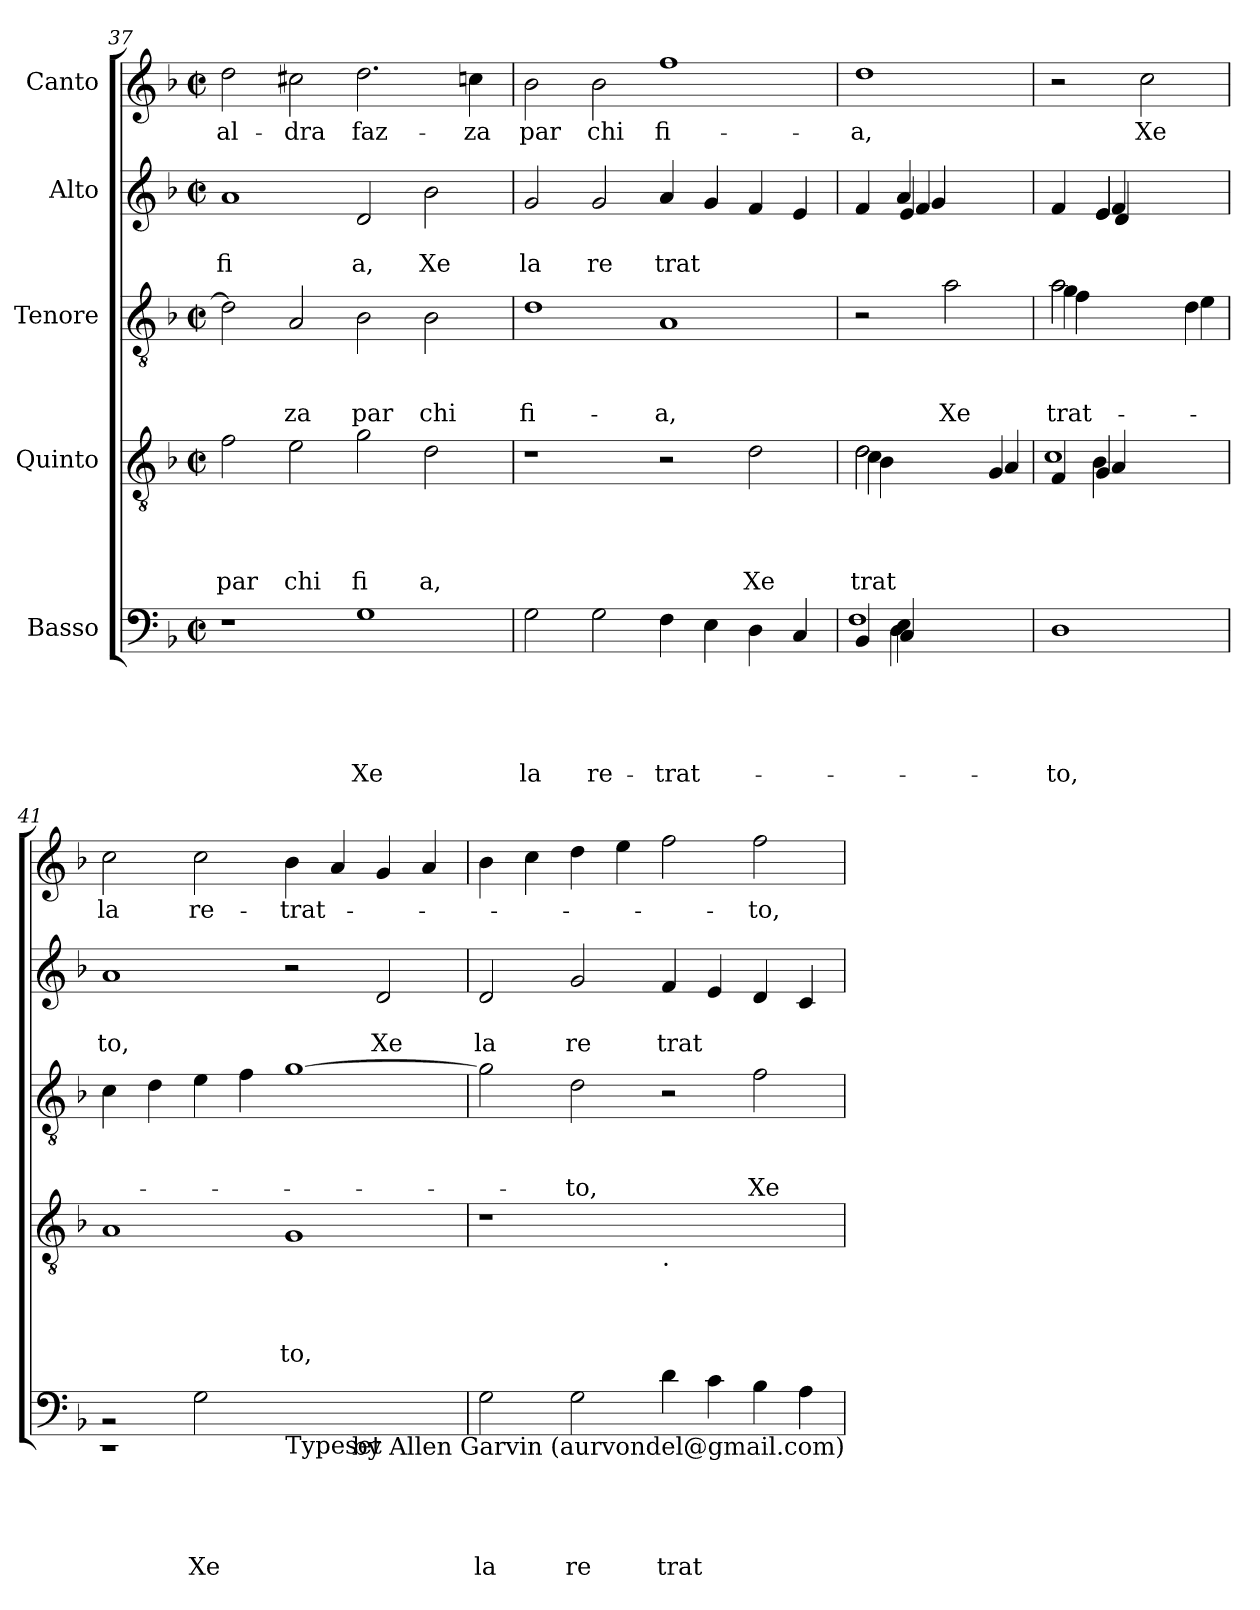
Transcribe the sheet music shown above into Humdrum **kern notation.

**kern	**text	**text	**text	**text	**text	**kern	**text	**text	**text	**text	**kern	**text	**text	**text	**kern	**text	**text	**kern	**text
*part5	*part5	*part5	*part5	*part5	*part5	*part4	*part4	*part4	*part4	*part4	*part3	*part3	*part3	*part3	*part2	*part2	*part2	*part1	*part1
*staff5	*staff5	*staff5	*staff5	*staff5	*staff5	*staff4	*staff4	*staff4	*staff4	*staff4	*staff3	*staff3	*staff3	*staff3	*staff2	*staff2	*staff2	*staff1	*staff1
*I"Basso	*	*	*	*	*	*I"Quinto	*	*	*	*	*I"Tenore	*	*	*	*I"Alto	*	*	*I"Canto	*
*clefF4	*	*	*	*	*	*clefGv2	*	*	*	*	*clefGv2	*	*	*	*clefG2	*	*	*clefG2	*
*k[b-]	*	*	*	*	*	*k[b-]	*	*	*	*	*k[b-]	*	*	*	*k[b-]	*	*	*k[b-]	*
*F:	*	*	*	*	*	*F:	*	*	*	*	*F:	*	*	*	*F:	*	*	*F:	*
*M2/2	*	*	*	*	*	*M2/2	*	*	*	*	*M2/2	*	*	*	*M2/2	*	*	*M2/2	*
*met(c|)	*	*	*	*	*	*met(c|)	*	*	*	*	*met(c|)	*	*	*	*met(c|)	*	*	*met(c|)	*
=37	=37	=37	=37	=37	=37	=37	=37	=37	=37	=37	=37	=37	=37	=37	=37	=37	=37	=37	=37
!	!	!	!	!	!	!	!	!	!	!LO:LY:b	!	!	!	!	!	!	!LO:LY:b	!	!LO:LY:b
1r	.	.	.	.	.	2f\	.	.	.	par	2d\]	.	.	.	1a	.	fi	2dd\	al-
!	!	!	!	!	!	!	!	!	!	!LO:LY:b	!	!	!	!LO:LY:b	!	!	!	!	!LO:LY:b
.	.	.	.	.	.	2e\	.	.	.	chi	2A/	.	.	-za	.	.	.	2cc#X\	-dra
!	!	!	!	!	!LO:LY:b	!	!	!	!	!LO:LY:b	!	!	!	!LO:LY:b	!	!	!LO:LY:b	!	!LO:LY:b
1G	.	.	.	.	Xe	2g\	.	.	.	fi	2B-\	.	.	par	2d/	.	a,	2.dd\	faz-
!	!	!	!	!	!	!	!	!	!	!LO:LY:b	!	!	!	!LO:LY:b	!	!	!LO:LY:b	!	!
.	.	.	.	.	.	2d\	.	.	.	a,	2B-\	.	.	chi	2b-\	.	Xe	.	.
!	!	!	!	!	!	!	!	!	!	!	!	!	!	!	!	!	!	!	!LO:LY:b
.	.	.	.	.	.	.	.	.	.	.	.	.	.	.	.	.	.	4cc\	-za
=38	=38	=38	=38	=38	=38	=38	=38	=38	=38	=38	=38	=38	=38	=38	=38	=38	=38	=38	=38
!	!	!	!	!	!LO:LY:b	!	!	!	!	!	!	!	!	!LO:LY:b	!	!	!LO:LY:b	!	!LO:LY:b
2G\	.	.	.	.	la	1r	.	.	.	.	1d	.	.	fi-	2g/	.	la	2b-\	par
!	!	!	!	!	!LO:LY:b	!	!	!	!	!	!	!	!	!	!	!	!LO:LY:b	!	!LO:LY:b
2G\	.	.	.	.	re-	.	.	.	.	.	.	.	.	.	2g/	.	re	2b-\	chi
!	!	!	!	!	!LO:LY:b	!	!	!	!	!	!	!	!	!LO:LY:b	!	!	!LO:LY:b	!	!LO:LY:b
4F\	.	.	.	.	-trat-	2r	.	.	.	.	1A	.	.	-a,	4a/	.	trat	1ff	fi-
4E\	.	.	.	.	.	.	.	.	.	.	.	.	.	.	4g/	.	.	.	.
!	!	!	!	!	!	!	!	!	!	!LO:LY:b	!	!	!	!	!	!	!	!	!
4D\	.	.	.	.	.	2d\	.	.	.	Xe	.	.	.	.	4f/	.	.	.	.
4C/	.	.	.	.	.	.	.	.	.	.	.	.	.	.	4e/	.	.	.	.
=39	=39	=39	=39	=39	=39	=39	=39	=39	=39	=39	=39	=39	=39	=39	=39	=39	=39	=39	=39
*^	*	*	*	*	*	*	*	*	*	*	*	*	*	*	*	*	*	*	*
*	*^	*	*	*	*	*	*	*	*	*	*	*	*	*	*	*	*	*	*	*
*	*	*^	*	*	*	*	*	*	*	*	*	*	*	*	*	*	*	*	*	*	*
!	!	!	!	!	!	!	!	!	!	!	!	!	!LO:LY:b	!	!	!	!	!	!	!	!	!
*	*	*	*	*	*	*	*	*	*^	*	*	*	*	*	*	*	*	*	*	*	*	*
!	!	!	!	!	!	!	!	!	!	!	!	!	!	!LO:LY:b	!	!	!	!	!	!	!	!	!
*	*	*	*	*	*	*	*	*	*	*^	*	*	*	*	*	*	*	*	*	*	*	*	*
!	!	!	!	!	!	!	!	!	!	!	!	!	!	!	!LO:LY:b	!	!	!	!	!	!	!	!	!LO:LY:b
*	*	*	*	*	*	*	*	*	*	*	*^	*	*	*	*	*	*	*	*	*^	*	*	*	*
*	*	*	*	*	*	*	*	*	*	*	*	*	*	*	*	*	*	*	*	*	*	*^	*	*	*	*
*	*	*	*	*	*	*	*	*	*	*	*	*	*	*	*	*	*	*	*	*	*	*	*^	*	*	*	*
4BB-/	4ryy	4ryy	1F	.	.	.	.	.	2d\	2d\	4c\	4B-\	.	.	.	trat	2r	.	.	.	4f/	4ryy	4ryy	4ryy	.	.	1dd	-a,
4C/	4D\	4E\	.	.	.	.	.	.	.	.	2.ryy	2ryy	.	.	.	.	.	.	.	.	4e/	4f/	4g/	4a/	.	.	.	.
!	!	!	!	!	!	!	!	!	!	!	!	!	!	!	!	!	!	!	!	!LO:LY:b	!	!	!	!	!	!	!	!
2ryy	2ryy	2ryy	.	.	.	.	.	.	4ryy	2ryy	.	.	.	.	.	.	2a\	.	.	Xe	2ryy	2ryy	2ryy	2ryy	.	.	.	.
.	.	.	.	.	.	.	.	.	4G/	.	.	4A/	.	.	.	.	.	.	.	.	.	.	.	.	.	.	.	.
*v	*v	*v	*v	*	*	*	*	*	*	*	*	*	*	*	*	*	*	*	*	*	*	*	*	*	*	*	*	*
=40	=40	=40	=40	=40	=40	=40	=40	=40	=40	=40	=40	=40	=40	=40	=40	=40	=40	=40	=40	=40	=40	=40	=40	=40	=40
!	!	!	!	!	!LO:LY:b	!	!	!	!	!	!	!	!	!	!	!	!LO:LY:b	!	!	!	!	!	!	!	!
*	*	*	*	*	*	*	*	*	*	*	*	*	*	*^	*	*	*	*	*	*	*	*	*	*	*
!	!	!	!	!	!	!	!	!	!	!	!	!	!	!	!	!	!	!LO:LY:b	!	!	!	!	!	!	!	!
*	*	*	*	*	*	*	*	*	*	*	*	*	*	*	*^	*	*	*	*	*	*	*	*	*	*	*
!	!	!	!	!	!	!	!	!	!	!	!	!	!	!	!	!	!	!	!LO:LY:b	!	!	!	!	!	!	!	!
*	*	*	*	*	*	*	*	*	*	*	*	*	*	*	*	*^	*	*	*	*	*	*	*	*	*	*	*
1D	.	.	.	.	-to,	4F/	4ryy	4ryy	1c	.	.	.	.	2a\	2a\	4g\	4f\	.	.	-trat-	4f/	4ryy	4ryy	4ryy	.	.	2r	.
.	.	.	.	.	.	4G/	4A/	4B-\	.	.	.	.	.	.	.	2.ryy	2ryy	.	.	.	4e/	4f/	4d/	4e/	.	.	.	.
!	!	!	!	!	!	!	!	!	!	!	!	!	!	!	!	!	!	!	!	!	!	!	!	!	!	!	!	!LO:LY:b
.	.	.	.	.	.	2ryy	2ryy	2ryy	.	.	.	.	.	4ryy	2ryy	.	.	.	.	.	2ryy	2ryy	2ryy	2ryy	.	.	2cc\	Xe
.	.	.	.	.	.	.	.	.	.	.	.	.	.	4d\	.	.	4e\	.	.	.	.	.	.	.	.	.	.	.
*	*	*	*	*	*	*v	*v	*v	*v	*	*	*	*	*	*	*	*	*	*	*	*v	*v	*v	*v	*	*	*	*
!!LO:LB:g=z
=41	=41	=41	=41	=41	=41	=41	=41	=41	=41	=41	=41	=41	=41	=41	=41	=41	=41	=41	=41	=41	=41	=41
*^	*	*	*	*	*	*	*	*	*	*	*	*	*	*	*	*	*	*	*	*	*	*
*	*^	*	*	*	*	*	*	*	*	*	*	*	*	*	*	*	*	*	*	*	*	*	*
!	!	!	!	!	!	!	!	!	!	!	!	!	!	!	!	!	!	!	!	!	!	!LO:LY:b	!	!LO:LY:b
*	*	*	*	*	*	*	*	*	*	*	*	*	*v	*v	*v	*v	*	*	*	*	*	*	*	*
1ryy	1rEE	2r	.	.	.	.	.	1A	.	.	.	.	4c\	.	.	.	1a	.	to,	2cc\	la
.	.	.	.	.	.	.	.	.	.	.	.	.	4d\	.	.	.	.	.	.	.	.
!	!	!	!	!	!	!	!LO:LY:b	!	!	!	!	!	!	!	!	!	!	!	!	!	!LO:LY:b
.	.	2G\	.	.	.	.	Xe	.	.	.	.	.	4e\	.	.	.	.	.	.	2cc\	re-
.	.	.	.	.	.	.	.	.	.	.	.	.	4f\	.	.	.	.	.	.	.	.
!LO:TX:b:t=Typeset	!	!	!	!	!	!	!	!	!	!	!	!	!	!	!	!	!	!	!	!	!
!	!	!	!	!	!	!	!	!	!	!	!	!LO:LY:b	!	!	!	!	!	!	!	!	!LO:LY:b
1ryy	1ryy	1ryy	.	.	.	.	.	1G	.	.	.	to,	[>1g	.	.	.	2r	.	.	4b-\	-trat-
.	.	.	.	.	.	.	.	.	.	.	.	.	.	.	.	.	.	.	.	4a/	.
!	!	!	!	!	!	!	!	!	!	!	!	!	!	!	!	!	!	!	!LO:LY:b	!	!
.	.	.	.	.	.	.	.	.	.	.	.	.	.	.	.	.	2d/	.	Xe	4g/	.
.	.	.	.	.	.	.	.	.	.	.	.	.	.	.	.	.	.	.	.	4a/	.
*v	*v	*v	*	*	*	*	*	*	*	*	*	*	*	*	*	*	*	*	*	*	*
=42	=42	=42	=42	=42	=42	=42	=42	=42	=42	=42	=42	=42	=42	=42	=42	=42	=42	=42	=42
!	!	!	!	!	!LO:LY:b	!	!	!	!	!	!	!	!	!	!	!	!LO:LY:b	!	!
2G\	.	.	.	.	la	1r	.	.	.	.	2g\]	.	.	.	2d/	.	la	4b-\	.
.	.	.	.	.	.	.	.	.	.	.	.	.	.	.	.	.	.	4cc\	.
!	!	!	!	!	!LO:LY:b	!	!	!	!	!	!	!	!	!LO:LY:b	!	!	!LO:LY:b	!	!
2G\	.	.	.	.	re	.	.	.	.	.	2d\	.	.	-to,	2g/	.	re	4dd\	.
.	.	.	.	.	.	.	.	.	.	.	.	.	.	.	.	.	.	4ee\	.
!	!	!	!	!	!	!LO:TX:b:t=.	!	!	!	!	!	!	!	!	!	!	!	!	!
!	!	!	!	!	!LO:LY:b	!	!	!	!	!	!	!	!	!	!	!	!LO:LY:b	!	!
4d\	.	.	.	.	trat	1ryy	.	.	.	.	2r	.	.	.	4f/	.	trat	2ff\	.
4c\	.	.	.	.	.	.	.	.	.	.	.	.	.	.	4e/	.	.	.	.
!	!	!	!	!	!	!	!	!	!	!	!	!	!	!LO:LY:b	!	!	!	!	!LO:LY:b
4B-\	.	.	.	.	.	.	.	.	.	.	2f\	.	.	Xe	4d/	.	.	2ff\	-to,
4A\	.	.	.	.	.	.	.	.	.	.	.	.	.	.	4c/	.	.	.	.
!LO:TX:b:t=by Allen Garvin (aurvondel@gmail.com)	!	!	!	!	!	!	!	!	!	!	!	!	!	!	!	!	!	!	!
=	=	=	=	=	=	=	=	=	=	=	=	=	=	=	=	=	=	=	=
*-	*-	*-	*-	*-	*-	*-	*-	*-	*-	*-	*-	*-	*-	*-	*-	*-	*-	*-	*-
